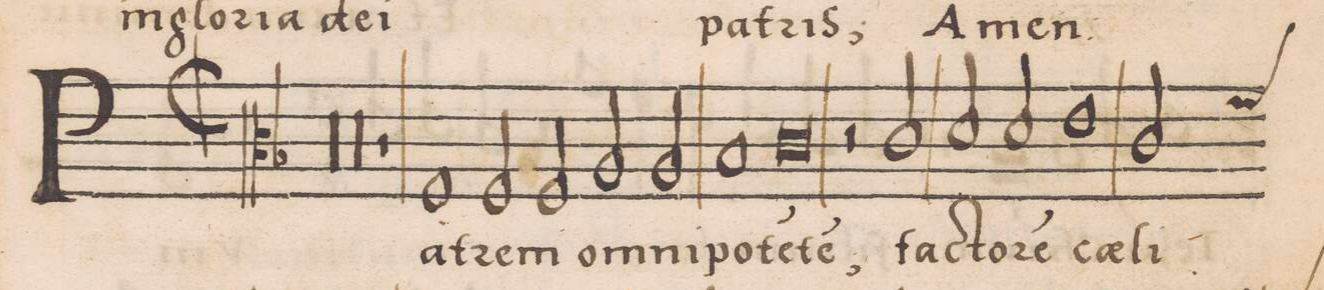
**kern	**text
*I"TENOR	*
*clefC3	*
*k[b-]	*
*met(C|)	*
*M2/1	*
00r	.
=2-	=2-
=3-	=3-
00r	.
=4-	=4-
=5-	=5-
1r	.
1F	Pa-
=6-	=6-
2F/	-trem
2F/	om-
2A/	-ni-
2A/	-po-
=7-	=7-
1B-	-te(n)-
0c	-te(m),
=8-	=8-
2r	.
2c/	fac-
=9-	=9-
2d/	to-
2d/	-re(m)
1e	cae-
=10-	=10-
*custos:f	*
2c/	-li
*-	*-
